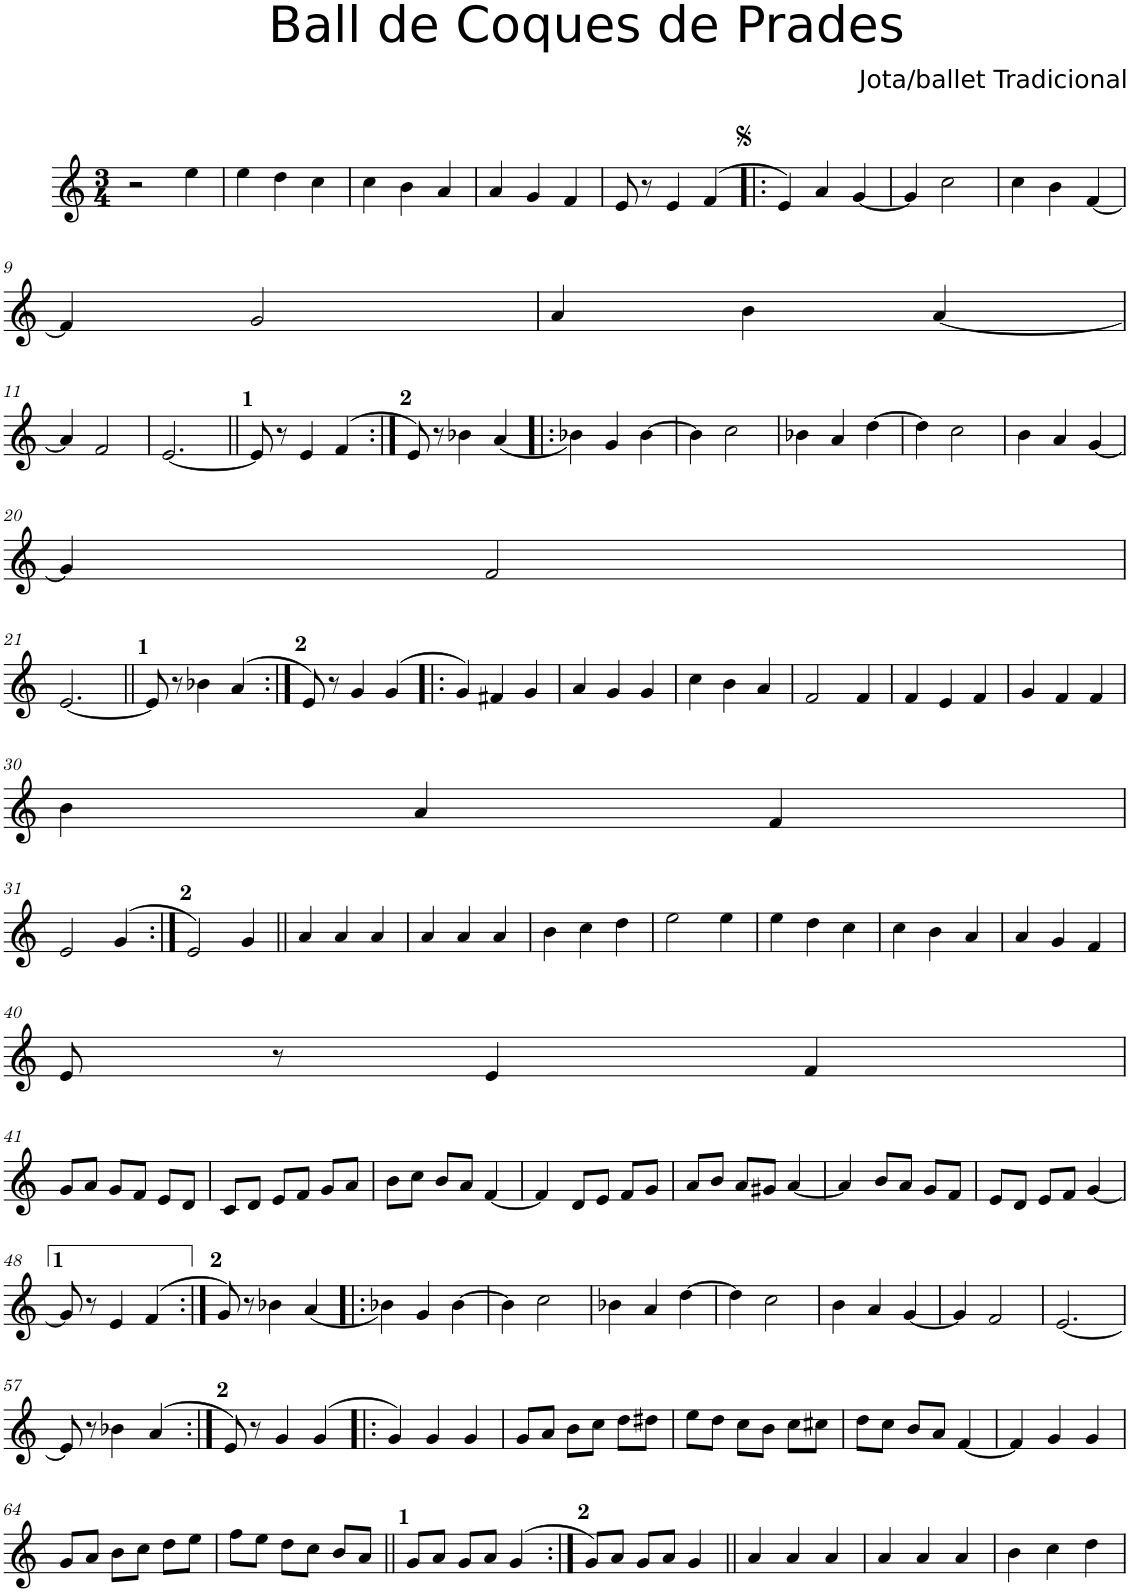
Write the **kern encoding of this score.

**kern
*part1
*staff1
*I"Instrument 1
*clefG2
*k[]
*M3/4
=1
2r
4ee\
=2
4ee\
4dd\
4cc\
=3
4cc\
4b\
4a/
=4
4a/
4g/
4f/
=5
8e/
8r
4e/
(>4f/
=6!|:
4e/)
4a/
[<4g/
=7
4g/]
2cc\
=8
4cc\
4b\
[<4f/
!!LO:LB:g=z
=9
4f/]
2g/
=10
4a/
4b\
[<4a/
!!LO:LB:g=z
=11
4a/]
2f/
=12
[<2.e/
=13||
8e/]
8r
4e/
(>4f/
=14:|!
8e/)
8r
4b-X\
(<4a/
=15!|:
4b-X\)
4g/
[>4b-\
=16
4b-\]
2cc\
=17
4b-X\
4a/
[>4dd\
=18
4dd\]
2cc\
=19
4b\
4a/
[<4g/
!!LO:LB:g=z
=20
4g/]
2f/
!!LO:LB:g=z
=21
[<2.e/
=22||
8e/]
8r
4b-X\
(>4a/
=23:|!
8e/)
8r
4g/
(>4g/
=24!|:
4g/)
4f#X/
4g/
=25
4a/
4g/
4g/
=26
4cc\
4b\
4a/
=27
2f/
4f/
=28
4f/
4e/
4f/
=29
4g/
4f/
4f/
!!LO:LB:g=z
=30
4b\
4a/
4f/
!!LO:LB:g=z
=31
2e/
(>4g/
=32:|!
2e/)
4g/
=33||
4a/
4a/
4a/
=34
4a/
4a/
4a/
=35
4b\
4cc\
4dd\
=36
2ee\
4ee\
=37
4ee\
4dd\
4cc\
=38
4cc\
4b\
4a/
=39
4a/
4g/
4f/
!!LO:LB:g=z
=40
8e/
8r
4e/
4f/
!!LO:LB:g=z
=41
8g/L
8a/J
8g/L
8f/J
8e/L
8d/J
=42
8c/L
8d/J
8e/L
8f/J
8g/L
8a/J
=43
8b\L
8cc\J
8b/L
8a/J
[<4f/
=44
4f/]
8d/L
8e/J
8f/L
8g/J
=45
8a/L
8b/J
8a/L
8g#X/J
[<4a/
=46
4a/]
8b/L
8a/J
8g/L
8f/J
=47
8e/L
8d/J
8e/L
8f/J
[<4g/
!!LO:LB:g=z
=48
8g/]
8r
4e/
(>4f/
=49:|!
8g/)
8r
4b-X\
(<4a/
=50!|:
4b-X\)
4g/
[>4b-\
=51
4b-\]
2cc\
=52
4b-X\
4a/
[>4dd\
=53
4dd\]
2cc\
=54
4b\
4a/
[<4g/
=55
4g/]
2f/
=56
[<2.e/
!!LO:LB:g=z
=57
8e/]
8r
4b-X\
(>4a/
=58:|!
8e/)
8r
4g/
(>4g/
=59!|:
4g/)
4g/
4g/
=60
8g/L
8a/J
8b\L
8cc\J
8dd\L
8dd#X\J
=61
8ee\L
8dd\J
8cc\L
8b\J
8cc\L
8cc#X\J
=62
8dd\L
8cc\J
8b/L
8a/J
[<4f/
=63
4f/]
4g/
4g/
!!LO:LB:g=z
=64
8g/L
8a/J
8b\L
8cc\J
8dd\L
8ee\J
=65
8ff\L
8ee\J
8dd\L
8cc\J
8b/L
8a/J
=66||
8g/L
8a/J
8g/L
8a/J
(>4g/
=67:|!
8g/L)
8a/J
8g/L
8a/J
4g/
=68||
4a/
4a/
4a/
=69
4a/
4a/
4a/
=70
4b\
4cc\
4dd\
=
*-
